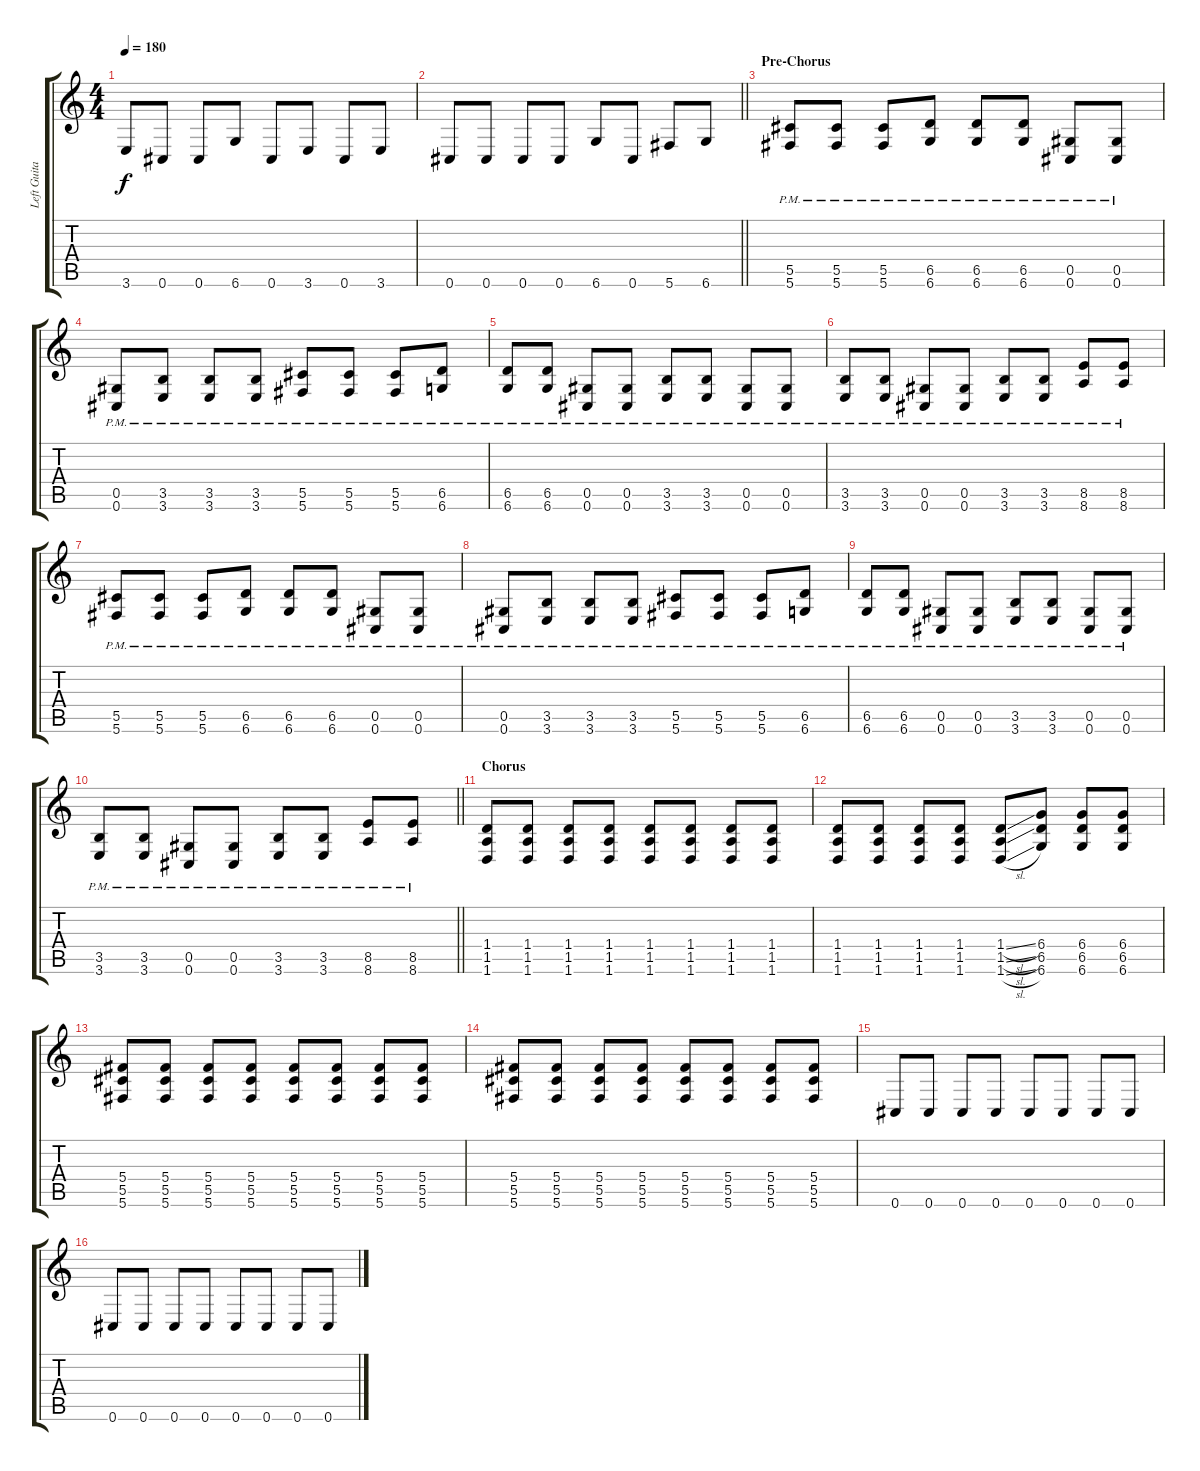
\track ("Left Guitar" "Left Guita") {instrument overdrivenguitar}
\staff {score tabs}
\tuning (Eb4 Bb3 Gb3 Db3 Ab2 Db2) {hide}
\ts (4 4)
\tempo 180
\clef g2
\ks c
3.6.8{dy f} 0.6.8 0.6.8 6.6.8 0.6.8 3.6.8 0.6.8 3.6.8 |
\barLineRight lightlight
0.6.8 0.6.8 0.6.8 0.6.8 6.6.8 0.6.8 5.6.8 6.6.8 |
\section ("" "Pre-Chorus")
(5.5{pm} 5.6{pm}).8 (5.5{pm} 5.6{pm}).8 (5.5{pm} 5.6{pm}).8 (6.5{pm} 6.6{pm}).8 (6.5{pm} 6.6{pm}).8 (6.5{pm} 6.6{pm}).8 (0.5{pm} 0.6{pm}).8 (0.5{pm} 0.6{pm}).8 |
(0.5{pm} 0.6{pm}).8 (3.5{pm} 3.6{pm}).8 (3.5{pm} 3.6{pm}).8 (3.5{pm} 3.6{pm}).8 (5.5{pm} 5.6{pm}).8 (5.5{pm} 5.6{pm}).8 (5.5{pm} 5.6{pm}).8 (6.5{pm} 6.6{pm}).8 |
(6.5{pm} 6.6{pm}).8 (6.5{pm} 6.6{pm}).8 (0.5{pm} 0.6{pm}).8 (0.5{pm} 0.6{pm}).8 (3.5{pm} 3.6{pm}).8 (3.5{pm} 3.6{pm}).8 (0.5{pm} 0.6{pm}).8 (0.5{pm} 0.6{pm}).8 |
(3.5{pm} 3.6{pm}).8 (3.5{pm} 3.6{pm}).8 (0.5{pm} 0.6{pm}).8 (0.5{pm} 0.6{pm}).8 (3.5{pm} 3.6{pm}).8 (3.5{pm} 3.6{pm}).8 (8.5{pm} 8.6{pm}).8 (8.5{pm} 8.6{pm}).8 |
(5.5{pm} 5.6{pm}).8 (5.5{pm} 5.6{pm}).8 (5.5{pm} 5.6{pm}).8 (6.5{pm} 6.6{pm}).8 (6.5{pm} 6.6{pm}).8 (6.5{pm} 6.6{pm}).8 (0.5{pm} 0.6{pm}).8 (0.5{pm} 0.6{pm}).8 |
(0.5{pm} 0.6{pm}).8 (3.5{pm} 3.6{pm}).8 (3.5{pm} 3.6{pm}).8 (3.5{pm} 3.6{pm}).8 (5.5{pm} 5.6{pm}).8 (5.5{pm} 5.6{pm}).8 (5.5{pm} 5.6{pm}).8 (6.5{pm} 6.6{pm}).8 |
(6.5{pm} 6.6{pm}).8 (6.5{pm} 6.6{pm}).8 (0.5{pm} 0.6{pm}).8 (0.5{pm} 0.6{pm}).8 (3.5{pm} 3.6{pm}).8 (3.5{pm} 3.6{pm}).8 (0.5{pm} 0.6{pm}).8 (0.5{pm} 0.6{pm}).8 |
\barLineRight lightlight
(3.5{pm} 3.6{pm}).8 (3.5{pm} 3.6{pm}).8 (0.5{pm} 0.6{pm}).8 (0.5{pm} 0.6{pm}).8 (3.5{pm} 3.6{pm}).8 (3.5{pm} 3.6{pm}).8 (8.5{pm} 8.6{pm}).8 (8.5{pm} 8.6{pm}).8 |
\section ("" "Chorus")
(1.4 1.5 1.6).8 (1.4 1.5 1.6).8 (1.4 1.5 1.6).8 (1.4 1.5 1.6).8 (1.4 1.5 1.6).8 (1.4 1.5 1.6).8 (1.4 1.5 1.6).8 (1.4 1.5 1.6).8 |
(1.4 1.5 1.6).8 (1.4 1.5 1.6).8 (1.4 1.5 1.6).8 (1.4 1.5 1.6).8 (1.4{sl} 1.5{sl} 1.6{sl}).8 (6.4 6.5 6.6).8 (6.4 6.5 6.6).8 (6.4 6.5 6.6).8 |
(5.4 5.5 5.6).8 (5.4 5.5 5.6).8 (5.4 5.5 5.6).8 (5.4 5.5 5.6).8 (5.4 5.5 5.6).8 (5.4 5.5 5.6).8 (5.4 5.5 5.6).8 (5.4 5.5 5.6).8 |
(5.4 5.5 5.6).8 (5.4 5.5 5.6).8 (5.4 5.5 5.6).8 (5.4 5.5 5.6).8 (5.4 5.5 5.6).8 (5.4 5.5 5.6).8 (5.4 5.5 5.6).8 (5.4 5.5 5.6).8 |
0.6.8 0.6.8 0.6.8 0.6.8 0.6.8 0.6.8 0.6.8 0.6.8 |
0.6.8 0.6.8 0.6.8 0.6.8 0.6.8 0.6.8 0.6.8 0.6.8
